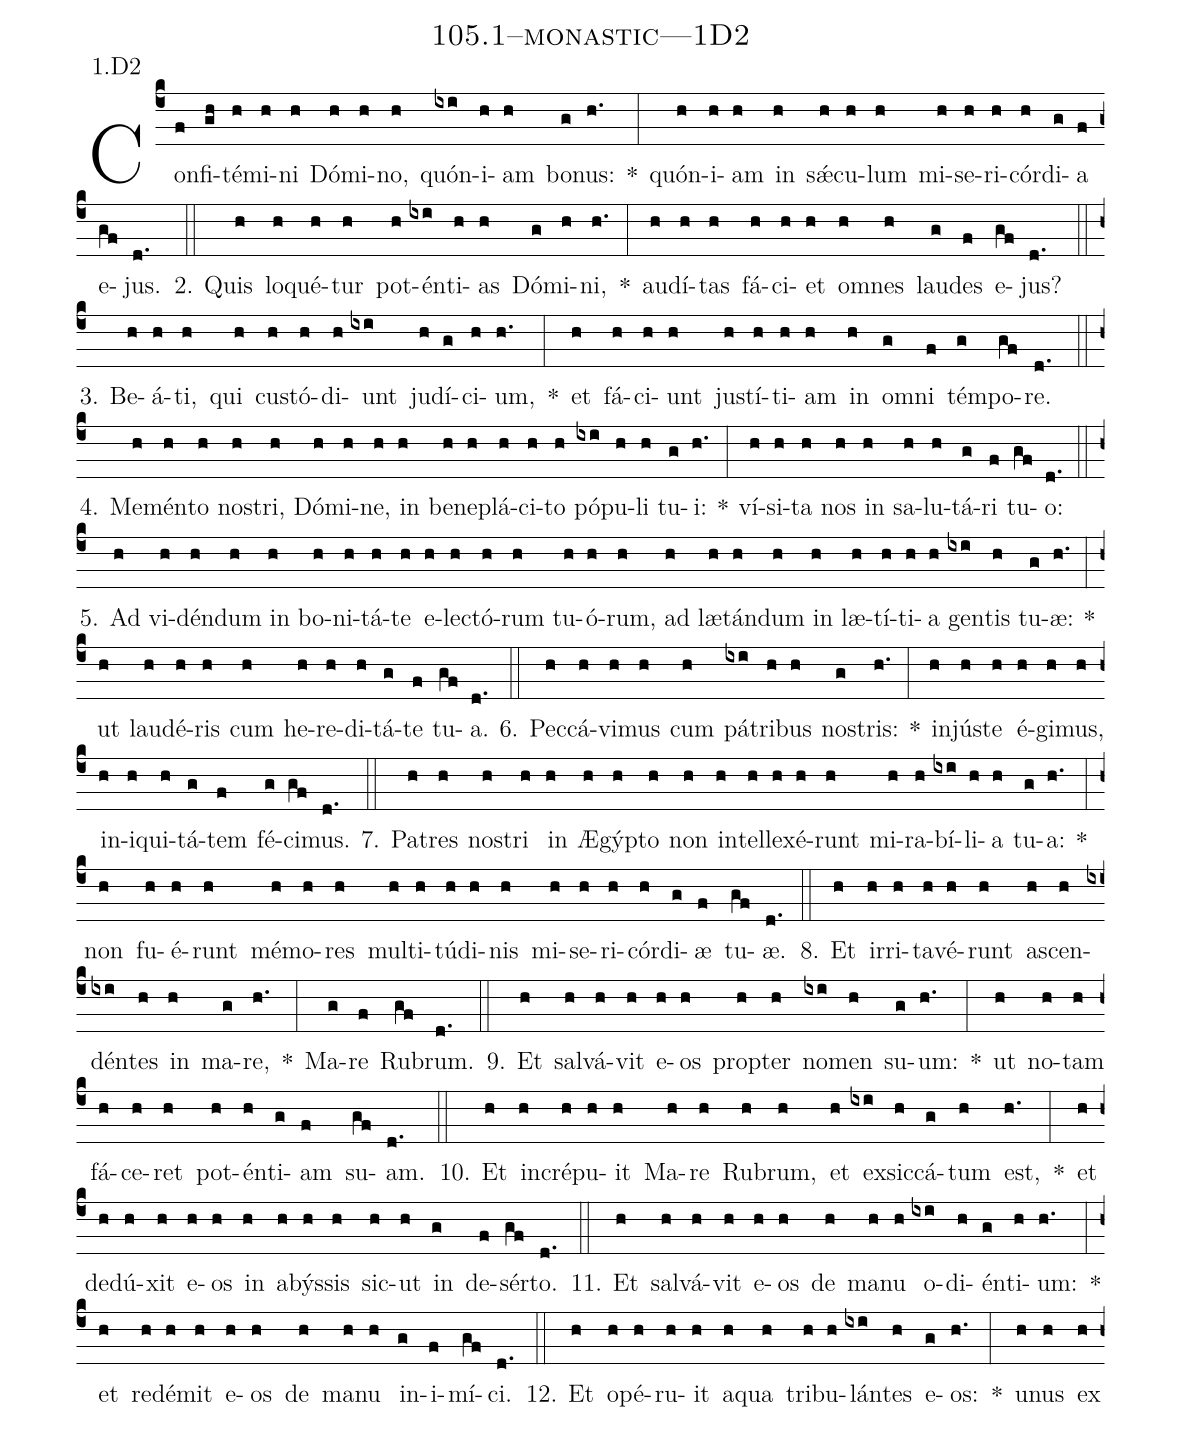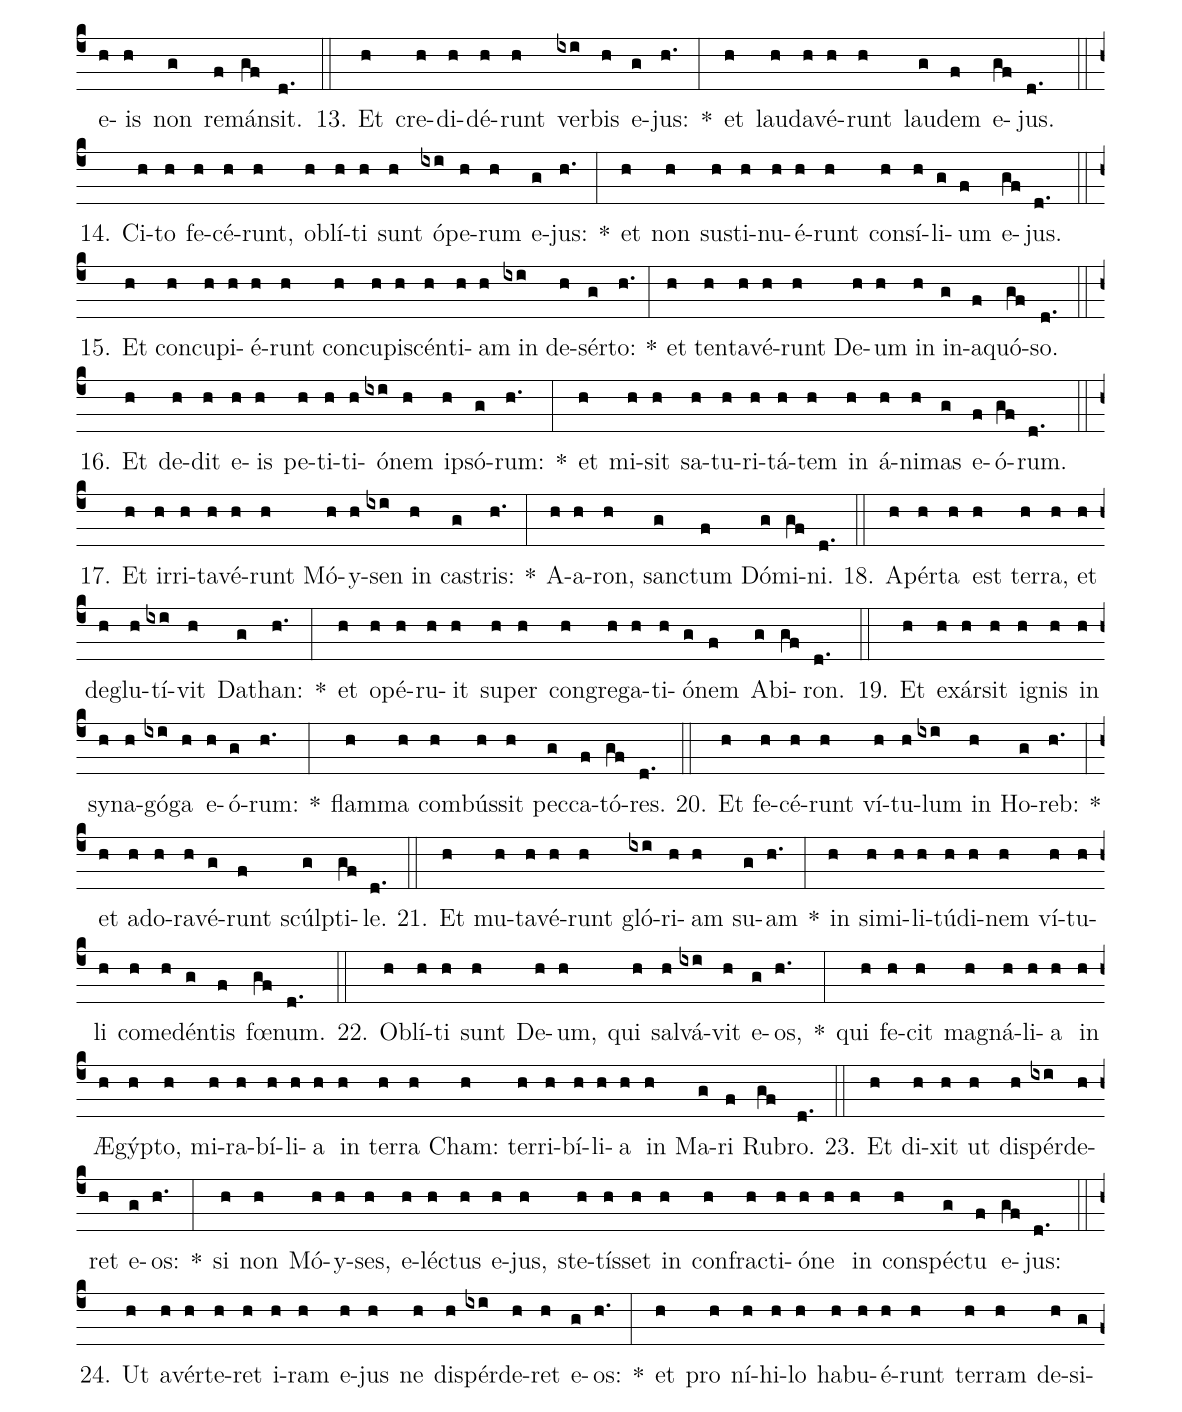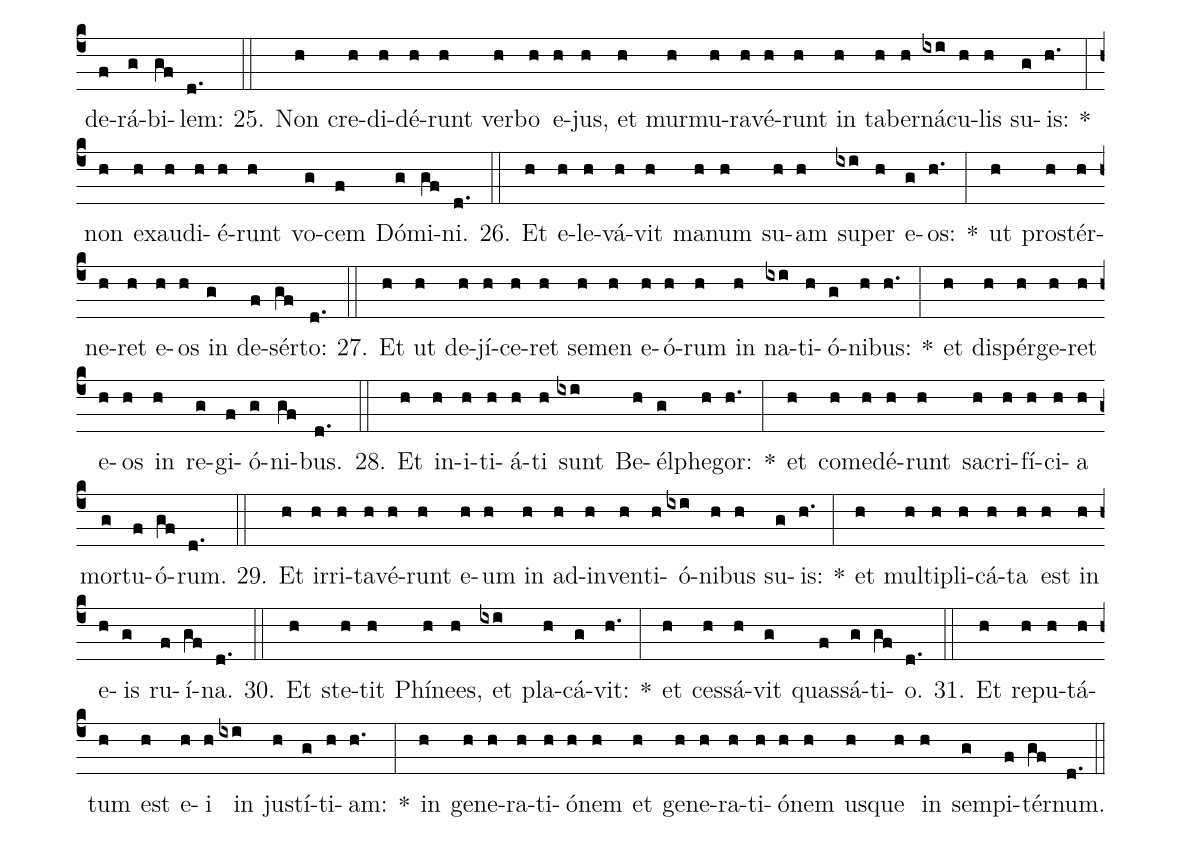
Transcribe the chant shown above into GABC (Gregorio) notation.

name: 105.1--monastic---1D2;
annotation: 1.D2;
%%
(c4)Con(f)fi(gh)té(h)mi(h)ni(h) Dó(h)mi(h)no,(h) quón(ixi)i(h)am(h) bo(g)nus:(h.) *(:) quón(h)i(h)am(h) in(h) sǽ(h)cu(h)lum(h) mi(h)se(h)ri(h)cór(h)di(g)a(f) e(gf)jus.(d.) (::)
2. Quis(h) lo(h)qué(h)tur(h) pot(h)én(ixi)ti(h)as(h) Dó(g)mi(h)ni,(h.) *(:) au(h)dí(h)tas(h) fá(h)ci(h)et(h) om(h)nes(h) lau(g)des(f) e(gf)jus?(d.) (::)
3. Be(h)á(h)ti,(h) qui(h) cus(h)tó(h)di(h)unt(ixi) ju(h)dí(g)ci(h)um,(h.) *(:) et(h) fá(h)ci(h)unt(h) jus(h)tí(h)ti(h)am(h) in(h) om(g)ni(f) tém(g)po(gf)re.(d.) (::)
4. Me(h)mén(h)to(h) nos(h)tri,(h) Dó(h)mi(h)ne,(h) in(h) be(h)ne(h)plá(h)ci(h)to(h) pó(ixi)pu(h)li(h) tu(g)i:(h.) *(:) ví(h)si(h)ta(h) nos(h) in(h) sa(h)lu(h)tá(g)ri(f) tu(gf)o:(d.) (::)
5. Ad(h) vi(h)dén(h)dum(h) in(h) bo(h)ni(h)tá(h)te(h) e(h)lec(h)tó(h)rum(h) tu(h)ó(h)rum,(h) ad(h) læ(h)tán(h)dum(h) in(h) læ(h)tí(h)ti(h)a(h) gen(ixi)tis(h) tu(g)æ:(h.) *(:) ut(h) lau(h)dé(h)ris(h) cum(h) he(h)re(h)di(h)tá(g)te(f) tu(gf)a.(d.) (::)
6. Pec(h)cá(h)vi(h)mus(h) cum(h) pá(ixi)tri(h)bus(h) nos(g)tris:(h.) *(:) in(h)jús(h)te(h) é(h)gi(h)mus,(h) in(h)i(h)qui(h)tá(g)tem(f) fé(g)ci(gf)mus.(d.) (::)
7. Pa(h)tres(h) nos(h)tri(h) in(h) Æ(h)gýp(h)to(h) non(h) in(h)tel(h)le(h)xé(h)runt(h) mi(h)ra(h)bí(ixi)li(h)a(h) tu(g)a:(h.) *(:) non(h) fu(h)é(h)runt(h) mé(h)mo(h)res(h) mul(h)ti(h)tú(h)di(h)nis(h) mi(h)se(h)ri(h)cór(h)di(g)æ(f) tu(gf)æ.(d.) (::)
8. Et(h) ir(h)ri(h)ta(h)vé(h)runt(h) a(h)scen(h)dén(ixi)tes(h) in(h) ma(g)re,(h.) *(:) Ma(g)re(f) Ru(gf)brum.(d.) (::)
9. Et(h) sal(h)vá(h)vit(h) e(h)os(h) prop(h)ter(h) no(ixi)men(h) su(g)um:(h.) *(:) ut(h) no(h)tam(h) fá(h)ce(h)ret(h) pot(h)én(h)ti(g)am(f) su(gf)am.(d.) (::)
10. Et(h) in(h)cré(h)pu(h)it(h) Ma(h)re(h) Ru(h)brum,(h) et(h) ex(ixi)sic(h)cá(g)tum(h) est,(h.) *(:) et(h) de(h)dú(h)xit(h) e(h)os(h) in(h) a(h)býs(h)sis(h) sic(h)ut(h) in(g) de(f)sér(gf)to.(d.) (::)
11. Et(h) sal(h)vá(h)vit(h) e(h)os(h) de(h) ma(h)nu(h) o(ixi)di(h)én(g)ti(h)um:(h.) *(:) et(h) red(h)é(h)mit(h) e(h)os(h) de(h) ma(h)nu(h) in(g)i(f)mí(gf)ci.(d.) (::)
12. Et(h) o(h)pé(h)ru(h)it(h) a(h)qua(h) tri(h)bu(h)lán(ixi)tes(h) e(g)os:(h.) *(:) u(h)nus(h) ex(h) e(h)is(h) non(g) re(f)mán(gf)sit.(d.) (::)
13. Et(h) cre(h)di(h)dé(h)runt(h) ver(ixi)bis(h) e(g)jus:(h.) *(:) et(h) lau(h)da(h)vé(h)runt(h) lau(g)dem(f) e(gf)jus.(d.) (::)
14. Ci(h)to(h) fe(h)cé(h)runt,(h) ob(h)lí(h)ti(h) sunt(h) ó(ixi)pe(h)rum(h) e(g)jus:(h.) *(:) et(h) non(h) sus(h)ti(h)nu(h)é(h)runt(h) con(h)sí(h)li(g)um(f) e(gf)jus.(d.) (::)
15. Et(h) con(h)cu(h)pi(h)é(h)runt(h) con(h)cu(h)pi(h)scén(h)ti(h)am(h) in(ixi) de(h)sér(g)to:(h.) *(:) et(h) ten(h)ta(h)vé(h)runt(h) De(h)um(h) in(h) in(g)a(f)quó(gf)so.(d.) (::)
16. Et(h) de(h)dit(h) e(h)is(h) pe(h)ti(h)ti(h)ó(ixi)nem(h) ip(h)só(g)rum:(h.) *(:) et(h) mi(h)sit(h) sa(h)tu(h)ri(h)tá(h)tem(h) in(h) á(h)ni(h)mas(g) e(f)ó(gf)rum.(d.) (::)
17. Et(h) ir(h)ri(h)ta(h)vé(h)runt(h) Mó(h)y(h)sen(ixi) in(h) cas(g)tris:(h.) *(:) A(h)a(h)ron,(h) sanc(g)tum(f) Dó(g)mi(gf)ni.(d.) (::)
18. A(h)pér(h)ta(h) est(h) ter(h)ra,(h) et(h) de(h)glu(h)tí(ixi)vit(h) Da(g)than:(h.) *(:) et(h) o(h)pé(h)ru(h)it(h) su(h)per(h) con(h)gre(h)ga(h)ti(h)ó(g)nem(f) Ab(g)i(gf)ron.(d.) (::)
19. Et(h) ex(h)ár(h)sit(h) i(h)gnis(h) in(h) sy(h)na(h)gó(ixi)ga(h) e(h)ó(g)rum:(h.) *(:) flam(h)ma(h) com(h)bús(h)sit(h) pec(g)ca(f)tó(gf)res.(d.) (::)
20. Et(h) fe(h)cé(h)runt(h) ví(h)tu(h)lum(ixi) in(h) Ho(g)reb:(h.) *(:) et(h) ad(h)o(h)ra(h)vé(g)runt(f) scúlp(g)ti(gf)le.(d.) (::)
21. Et(h) mu(h)ta(h)vé(h)runt(h) gló(ixi)ri(h)am(h) su(g)am(h.) *(:) in(h) si(h)mi(h)li(h)tú(h)di(h)nem(h) ví(h)tu(h)li(h) com(h)e(h)dén(g)tis(f) fœ(gf)num.(d.) (::)
22. Ob(h)lí(h)ti(h) sunt(h) De(h)um,(h) qui(h) sal(h)vá(ixi)vit(h) e(g)os,(h.) *(:) qui(h) fe(h)cit(h) ma(h)gná(h)li(h)a(h) in(h) Æ(h)gýp(h)to,(h) mi(h)ra(h)bí(h)li(h)a(h) in(h) ter(h)ra(h) Cham:(h) ter(h)ri(h)bí(h)li(h)a(h) in(h) Ma(g)ri(f) Ru(gf)bro.(d.) (::)
23. Et(h) di(h)xit(h) ut(h) dis(h)pér(ixi)de(h)ret(h) e(g)os:(h.) *(:) si(h) non(h) Mó(h)y(h)ses,(h) e(h)léc(h)tus(h) e(h)jus,(h) ste(h)tís(h)set(h) in(h) con(h)frac(h)ti(h)ó(h)ne(h) in(h) con(h)spéc(g)tu(f) e(gf)jus:(d.) (::)
24. Ut(h) a(h)vér(h)te(h)ret(h) i(h)ram(h) e(h)jus(h) ne(h) dis(h)pér(ixi)de(h)ret(h) e(g)os:(h.) *(:) et(h) pro(h) ní(h)hi(h)lo(h) ha(h)bu(h)é(h)runt(h) ter(h)ram(h) de(h)si(g)de(f)rá(g)bi(gf)lem:(d.) (::)
25. Non(h) cre(h)di(h)dé(h)runt(h) ver(h)bo(h) e(h)jus,(h) et(h) mur(h)mu(h)ra(h)vé(h)runt(h) in(h) ta(h)ber(h)ná(ixi)cu(h)lis(h) su(g)is:(h.) *(:) non(h) ex(h)au(h)di(h)é(h)runt(h) vo(g)cem(f) Dó(g)mi(gf)ni.(d.) (::)
26. Et(h) e(h)le(h)vá(h)vit(h) ma(h)num(h) su(h)am(h) su(ixi)per(h) e(g)os:(h.) *(:) ut(h) pro(h)stér(h)ne(h)ret(h) e(h)os(h) in(g) de(f)sér(gf)to:(d.) (::)
27. Et(h) ut(h) de(h)jí(h)ce(h)ret(h) se(h)men(h) e(h)ó(h)rum(h) in(h) na(ixi)ti(h)ó(g)ni(h)bus:(h.) *(:) et(h) di(h)spér(h)ge(h)ret(h) e(h)os(h) in(h) re(g)gi(f)ó(g)ni(gf)bus.(d.) (::)
28. Et(h) in(h)i(h)ti(h)á(h)ti(h) sunt(ixi) Be(h)él(g)phe(h)gor:(h.) *(:) et(h) com(h)e(h)dé(h)runt(h) sa(h)cri(h)fí(h)ci(h)a(h) mor(g)tu(f)ó(gf)rum.(d.) (::)
29. Et(h) ir(h)ri(h)ta(h)vé(h)runt(h) e(h)um(h) in(h) ad(h)in(h)ven(h)ti(h)ó(ixi)ni(h)bus(h) su(g)is:(h.) *(:) et(h) mul(h)ti(h)pli(h)cá(h)ta(h) est(h) in(h) e(h)is(g) ru(f)í(gf)na.(d.) (::)
30. Et(h) ste(h)tit(h) Phí(h)nees,(h) et(ixi) pla(h)cá(g)vit:(h.) *(:) et(h) ces(h)sá(h)vit(g) quas(f)sá(g)ti(gf)o.(d.) (::)
31. Et(h) re(h)pu(h)tá(h)tum(h) est(h) e(h)i(h) in(ixi) jus(h)tí(g)ti(h)am:(h.) *(:) in(h) ge(h)ne(h)ra(h)ti(h)ó(h)nem(h) et(h) ge(h)ne(h)ra(h)ti(h)ó(h)nem(h) us(h)que(h) in(h) sem(g)pi(f)tér(gf)num.(d.) (::)
